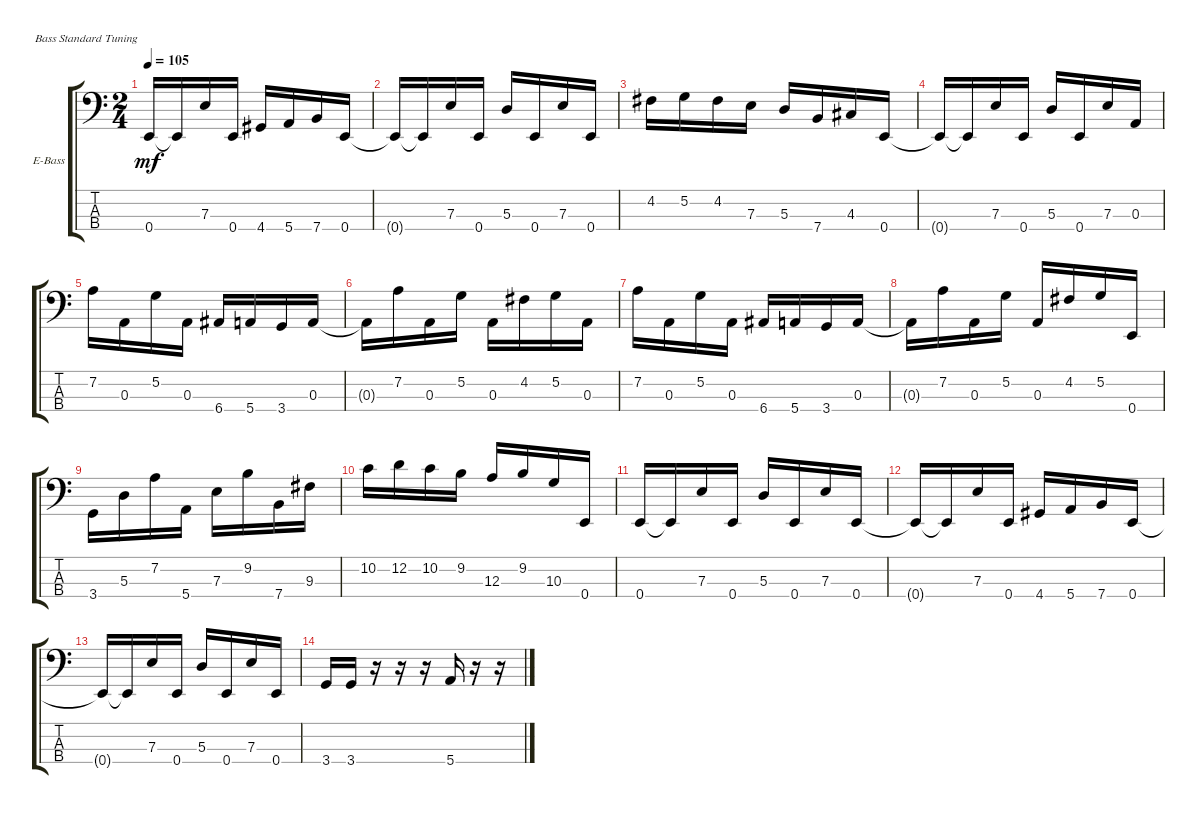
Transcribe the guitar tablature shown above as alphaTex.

\defaultSystemsLayout 4
\bracketExtendMode groupsimilarinstruments
\firstSystemTrackNameOrientation horizontal
\otherSystemsTrackNameOrientation horizontal
\track ("Anthony Jackson" "E-Bass") {instrument electricbassfinger}
\staff {score tabs}
\tuning (G2 D2 A1 E1)
\ts (2 4)
\tempo 105
\clef f4
\ks c
0.4{t}.16{dy mf} 0.4{t}.16 7.3.16 0.4.16 4.4.16 5.4.16 7.4.16 0.4.16 |
0.4{t}.16 0.4{t}.16 7.3.16 0.4.16 5.3.16 0.4.16 7.3.16 0.4.16 |
4.2.16 5.2.16 4.2.16 7.3.16 5.3.16 7.4.16 4.3.16 0.4.16 |
0.4{t}.16 0.4{t}.16 7.3.16 0.4.16 5.3.16 0.4.16 7.3.16 0.3.16 |
7.2.16 0.3.16 5.2.16 0.3.16 6.4.16 5.4.16 3.4.16 0.3.16 |
0.3{t}.16 7.2.16 0.3.16 5.2.16 0.3.16 4.2.16 5.2.16 0.3.16 |
7.2.16 0.3.16 5.2.16 0.3.16 6.4.16 5.4.16 3.4.16 0.3.16 |
0.3{t}.16 7.2.16 0.3.16 5.2.16 0.3.16 4.2.16 5.2.16 0.4.16 |
3.4.16 5.3.16 7.2.16 5.4.16 7.3.16 9.2.16 7.4.16 9.3.16 |
10.2.16 12.2.16 10.2.16 9.2.16 12.3.16 9.2.16 10.3.16 0.4.16 |
0.4.16 0.4{t}.16 7.3.16 0.4.16 5.3.16 0.4.16 7.3.16 0.4.16 |
0.4{t}.16 0.4{t}.16 7.3.16 0.4.16 4.4.16 5.4.16 7.4.16 0.4.16 |
0.4{t}.16 0.4{t}.16 7.3.16 0.4.16 5.3.16 0.4.16 7.3.16 0.4.16 |
3.4.16 3.4.16 r.16 r.16 r.16 5.4.16 r.16 r.16
